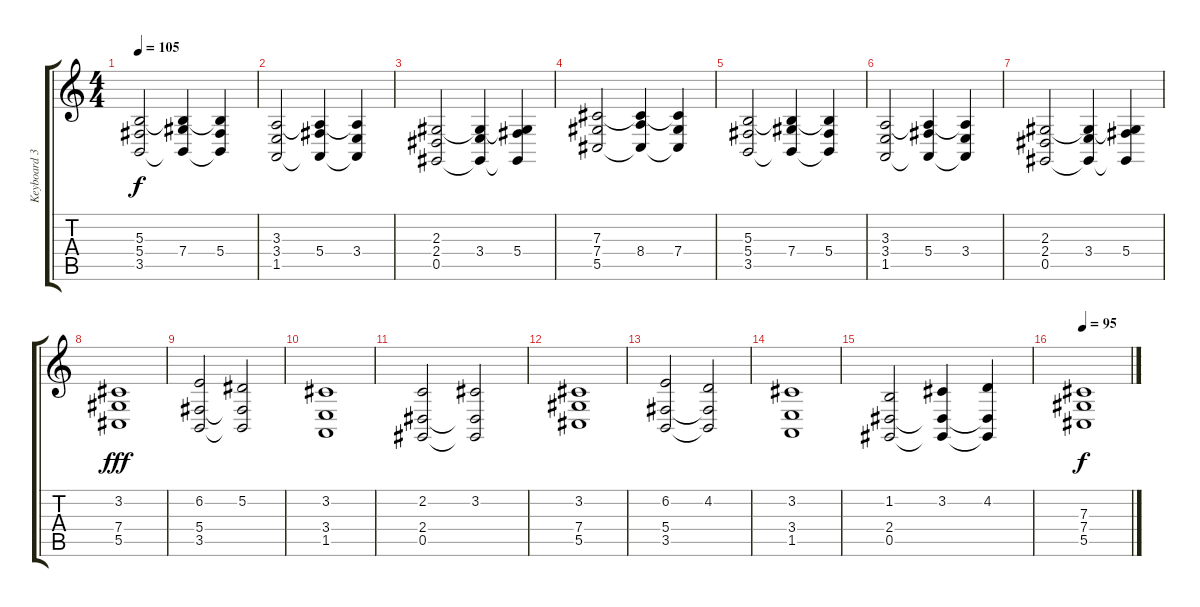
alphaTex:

\track ("Keyboard 3" "Keyboard 3") {instrument pad8sweep}
\staff {score tabs}
\tuning (Eb4 Bb3 Gb3 Db3 Ab2 Eb2) {hide}
\ts (4 4)
\tempo 105
\clef g2
\ks c
(5.3 5.4 3.5).2{dy f} (5.3{t} 7.4 3.5{t}).4 (5.3{t} 5.4 3.5{t}).4 |
(3.3 3.4 1.5).2 (3.3{t} 5.4 1.5{t}).4 (3.3{t} 3.4 1.5{t}).4 |
(2.3 2.4 0.5).2 (2.3{t} 3.4 0.5{t}).4 (2.3{t} 5.4 0.5{t}).4 |
(7.3 7.4 5.5).2 (7.3{t} 8.4 5.5{t}).4 (7.3{t} 7.4 5.5{t}).4 |
(5.3 5.4 3.5).2 (5.3{t} 7.4 3.5{t}).4 (5.3{t} 5.4 3.5{t}).4 |
(3.3 3.4 1.5).2 (3.3{t} 5.4 1.5{t}).4 (3.3{t} 3.4 1.5{t}).4 |
(2.3 2.4 0.5).2 (2.3{t} 3.4 0.5{t}).4 (2.3{t} 5.4 0.5{t}).4 |
(3.2 7.4 5.5).1{dy fff} |
(6.2 5.4 3.5).2 (5.2 5.4{t} 3.5{t}).2 |
(3.2 3.4 1.5).1 |
(2.2 2.4 0.5).2 (3.2 2.4{t} 0.5{t}).2 |
(3.2 7.4 5.5).1 |
(6.2 5.4 3.5).2 (4.2 5.4{t} 3.5{t}).2 |
(3.2 3.4 1.5).1 |
(1.2 2.4 0.5).2 (3.2 2.4{t} 0.5{t}).4 (4.2 2.4{t} 0.5{t}).4 |
\tempo 95
(7.3 7.4 5.5).1{dy f}
